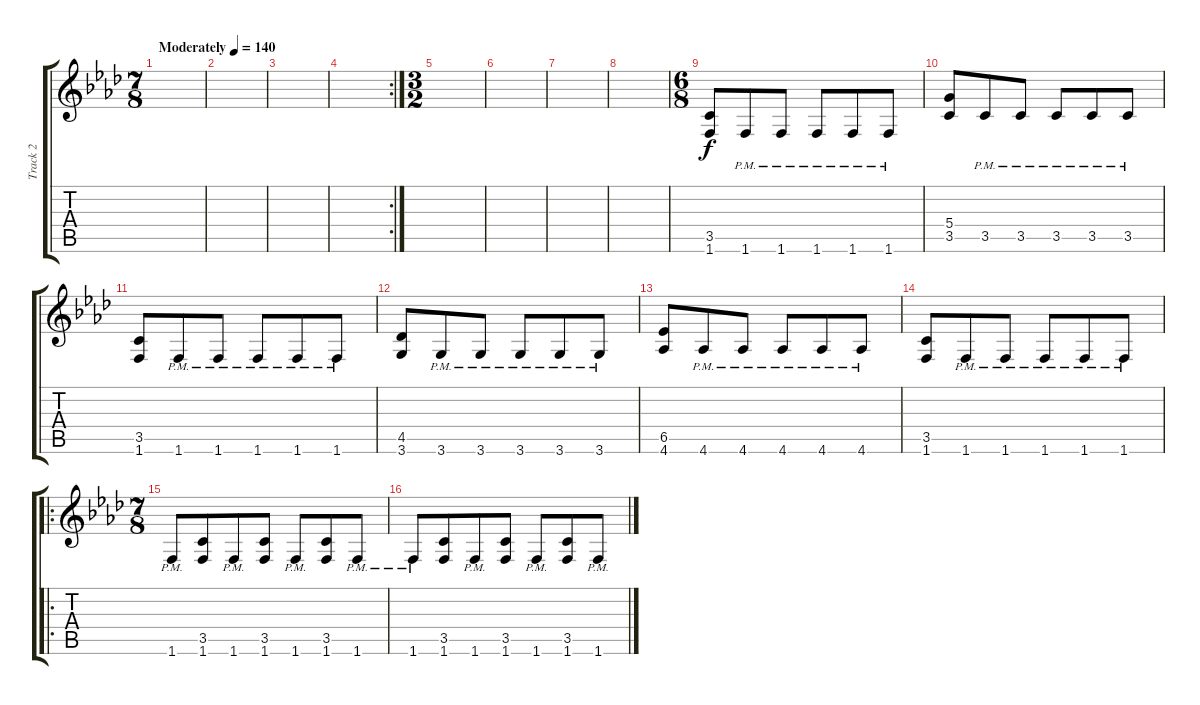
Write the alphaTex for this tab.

\track ("Track 2" "Track 2") {instrument distortionguitar}
\staff {score tabs}
\tuning (E4 B3 G3 D3 A2 E2) {hide}
\ts (7 8)
\tempo (140 "Moderately")
\clef g2
\ks fminor
|
|
|
\rc 2
|
\ts (3 2)
|
|
|
|
\ts (6 8)
(3.5 1.6).8 1.6{pm}.8 1.6{pm}.8 1.6{pm}.8 1.6{pm}.8 1.6{pm}.8 |
(5.4 3.5).8 3.5{pm}.8 3.5{pm}.8 3.5{pm}.8 3.5{pm}.8 3.5{pm}.8 |
(3.5 1.6).8 1.6{pm}.8 1.6{pm}.8 1.6{pm}.8 1.6{pm}.8 1.6{pm}.8 |
(4.5 3.6).8 3.6{pm}.8 3.6{pm}.8 3.6{pm}.8 3.6{pm}.8 3.6{pm}.8 |
(6.5 4.6).8 4.6{pm}.8 4.6{pm}.8 4.6{pm}.8 4.6{pm}.8 4.6{pm}.8 |
(3.5 1.6).8 1.6{pm}.8 1.6{pm}.8 1.6{pm}.8 1.6{pm}.8 1.6{pm}.8 |
\ro
\ts (7 8)
1.6{pm}.8 (3.5 1.6).8 1.6{pm}.8 (3.5 1.6).8 1.6{pm}.8 (3.5 1.6).8 1.6{pm}.8 |
1.6{pm}.8 (3.5 1.6).8 1.6{pm}.8 (3.5 1.6).8 1.6{pm}.8 (3.5 1.6).8 1.6{pm}.8
